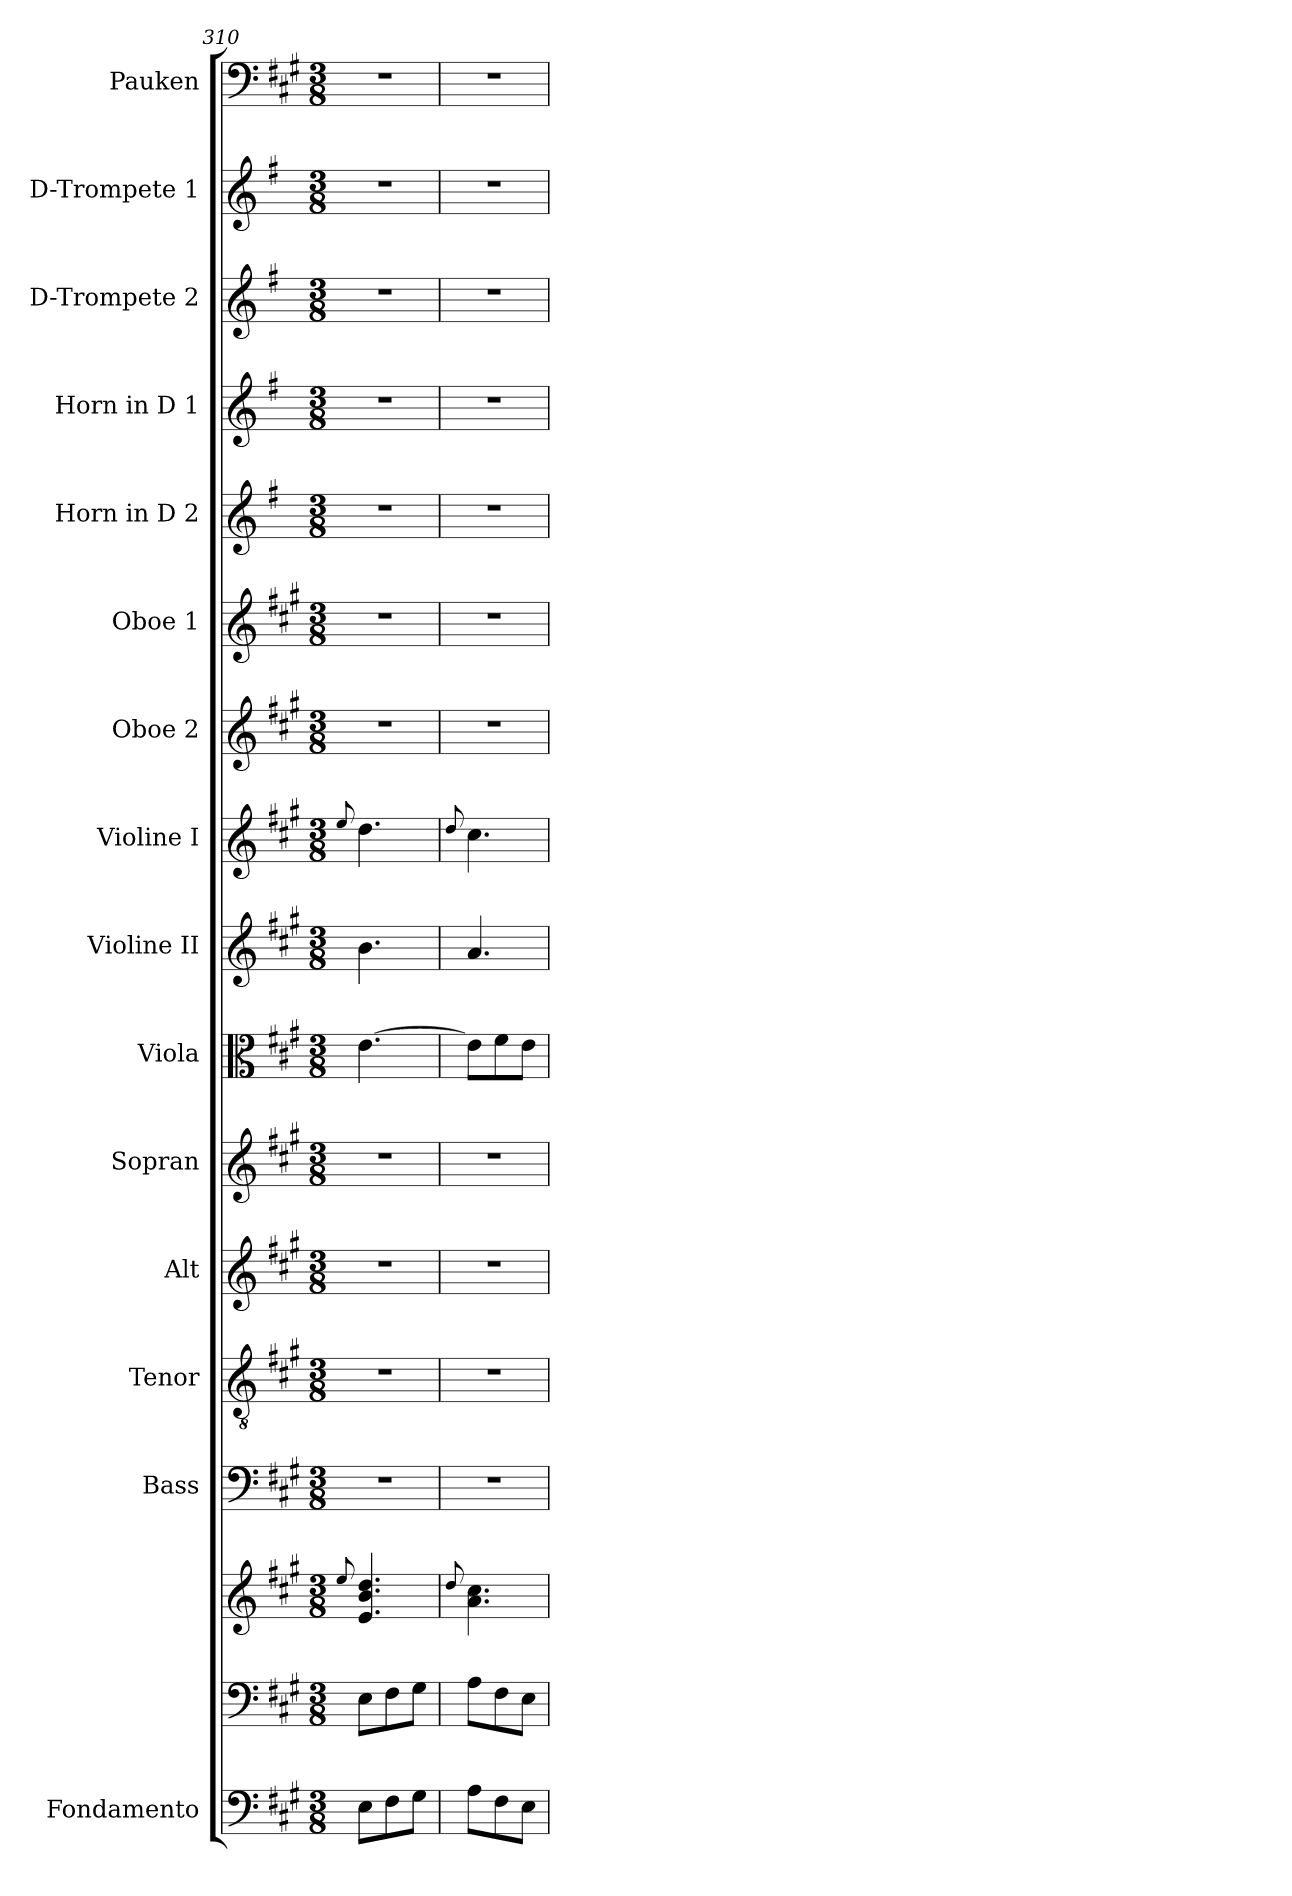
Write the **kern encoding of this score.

**kern	**kern	**kern	**kern	**kern	**kern	**kern	**kern	**kern	**kern	**kern	**kern	**kern	**kern	**kern	**kern	**kern
*part16	*part15	*part15	*part14	*part13	*part12	*part11	*part10	*part9	*part8	*part7	*part6	*part5	*part4	*part3	*part2	*part1
*staff17	*staff16	*staff15	*staff14	*staff13	*staff12	*staff11	*staff10	*staff9	*staff8	*staff7	*staff6	*staff5	*staff4	*staff3	*staff2	*staff1
*I"Fondamento	*	*	*I"Bass	*I"Tenor	*I"Alt	*I"Sopran	*I"Viola	*I"Violine II	*I"Violine I	*I"Oboe 2	*I"Oboe 1	*I"Horn in D 2	*I"Horn in D 1	*I"D-Trompete 2	*I"D-Trompete 1	*I"Pauken
*I'F.	*	*	*I'B.	*I'T.	*I'A.	*I'S.	*I'Vla.	*I'Vl. II	*I'Vl. I	*I'Ob. 2	*I'Ob. 1	*	*	*I'D Trp. 2	*I'D Trp. 1	*I'Pk.
*clefF4	*clefF4	*clefG2	*clefF4	*clefGv2	*clefG2	*clefG2	*clefC3	*clefG2	*clefG2	*clefG2	*clefG2	*clefG2	*clefG2	*clefG2	*clefG2	*clefF4
*ITrd7c12	*	*	*	*	*	*	*	*	*	*	*	*ITrd6c10	*ITrd6c10	*ITrd-1c-2	*ITrd-1c-2	*
*k[f#c#g#]	*k[f#c#g#]	*k[f#c#g#]	*k[f#c#g#]	*k[f#c#g#]	*k[f#c#g#]	*k[f#c#g#]	*k[f#c#g#]	*k[f#c#g#]	*k[f#c#g#]	*k[f#c#g#]	*k[f#c#g#]	*k[f#c#g#]	*k[f#c#g#]	*k[f#c#g#]	*k[f#c#g#]	*k[f#c#g#]
*A:	*A:	*A:	*A:	*A:	*A:	*A:	*A:	*A:	*A:	*A:	*A:	*A:	*A:	*A:	*A:	*A:
*M3/8	*M3/8	*M3/8	*M3/8	*M3/8	*M3/8	*M3/8	*M3/8	*M3/8	*M3/8	*M3/8	*M3/8	*M3/8	*M3/8	*M3/8	*M3/8	*M3/8
=310	=310	=310	=310	=310	=310	=310	=310	=310	=310	=310	=310	=310	=310	=310	=310	=310
.	.	8qqee/	.	.	.	.	.	.	8qqee/	.	.	.	.	.	.	.
8EE\L	8E\L	4.e/ 4.b/ 4.dd/	4.r	4.r	4.r	4.r	[4.e\	4.b\	4.dd\	4.r	4.r	4.r	4.r	4.r	4.r	4.r
8FF#\	8F#\	.	.	.	.	.	.	.	.	.	.	.	.	.	.	.
8GG#\J	8G#\J	.	.	.	.	.	.	.	.	.	.	.	.	.	.	.
=311	=311	=311	=311	=311	=311	=311	=311	=311	=311	=311	=311	=311	=311	=311	=311	=311
.	.	8qqdd/	.	.	.	.	.	.	8qqdd/	.	.	.	.	.	.	.
8AA\L	8A\L	4.a\ 4.cc#\	4.r	4.r	4.r	4.r	8e\L]	4.a/	4.cc#\	4.r	4.r	4.r	4.r	4.r	4.r	4.r
8FF#\	8F#\	.	.	.	.	.	8f#\	.	.	.	.	.	.	.	.	.
8EE\J	8E\J	.	.	.	.	.	8e\J	.	.	.	.	.	.	.	.	.
=	=	=	=	=	=	=	=	=	=	=	=	=	=	=	=	=
*-	*-	*-	*-	*-	*-	*-	*-	*-	*-	*-	*-	*-	*-	*-	*-	*-
